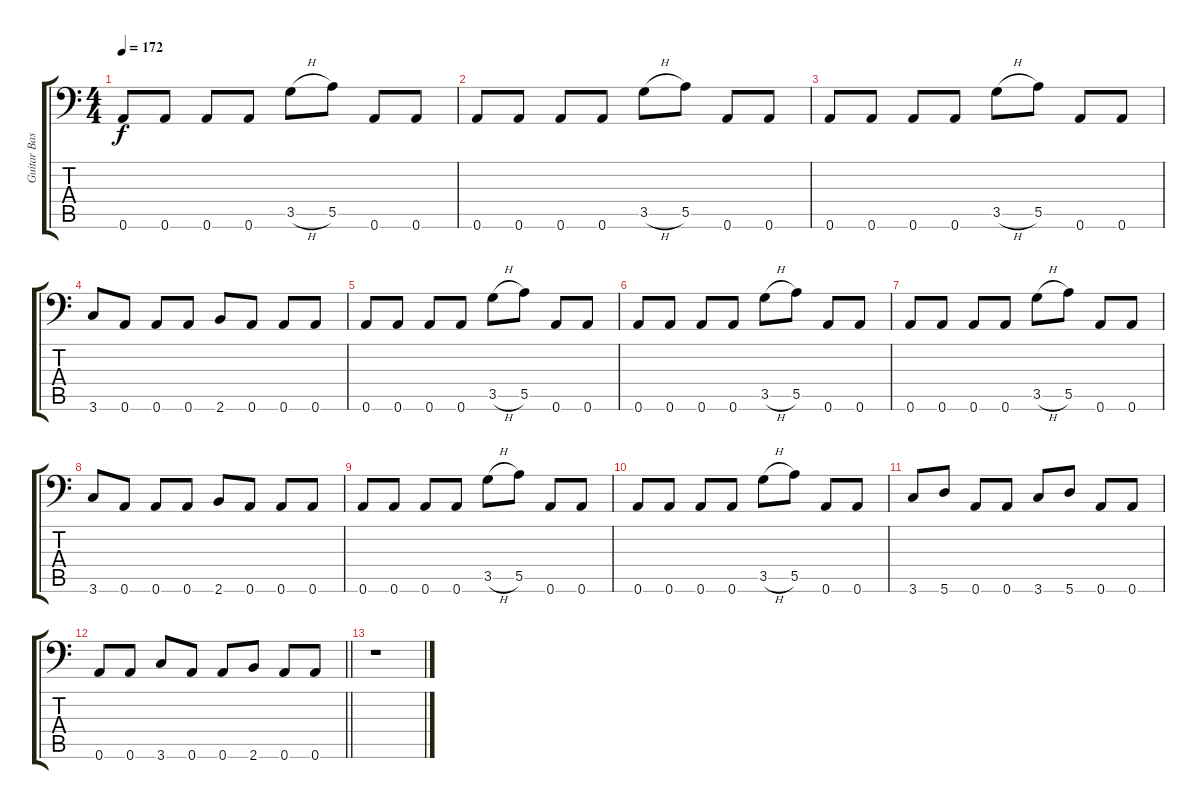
\track ("Guitar Bass" "Guitar Bas") {instrument electricbassfinger}
\staff {score tabs}
\tuning (B3 Gb3 D3 A2 E2 A1) {hide}
\ts (4 4)
\tempo 172
\clef f4
\ks c
0.6.8{dy f volume 4} 0.6.8 0.6.8 0.6.8 3.5{h}.8 5.5.8 0.6.8 0.6.8 |
0.6.8 0.6.8 0.6.8 0.6.8 3.5{h}.8 5.5.8 0.6.8 0.6.8 |
0.6.8 0.6.8 0.6.8 0.6.8 3.5{h}.8 5.5.8 0.6.8 0.6.8 |
3.6.8 0.6.8 0.6.8 0.6.8 2.6.8 0.6.8 0.6.8 0.6.8 |
0.6.8{volume 2} 0.6.8 0.6.8 0.6.8 3.5{h}.8 5.5.8 0.6.8 0.6.8 |
0.6.8 0.6.8 0.6.8 0.6.8 3.5{h}.8 5.5.8 0.6.8 0.6.8 |
0.6.8 0.6.8 0.6.8 0.6.8 3.5{h}.8 5.5.8 0.6.8 0.6.8 |
3.6.8 0.6.8 0.6.8 0.6.8 2.6.8 0.6.8 0.6.8 0.6.8 |
0.6.8{volume 0} 0.6.8 0.6.8 0.6.8 3.5{h}.8 5.5.8 0.6.8 0.6.8 |
0.6.8 0.6.8 0.6.8 0.6.8 3.5{h}.8 5.5.8 0.6.8 0.6.8 |
3.6.8 5.6.8 0.6.8 0.6.8 3.6.8 5.6.8 0.6.8 0.6.8 |
\barLineRight lightlight
0.6.8 0.6.8 3.6.8 0.6.8 0.6.8 2.6.8 0.6.8 0.6.8 |
r.1
